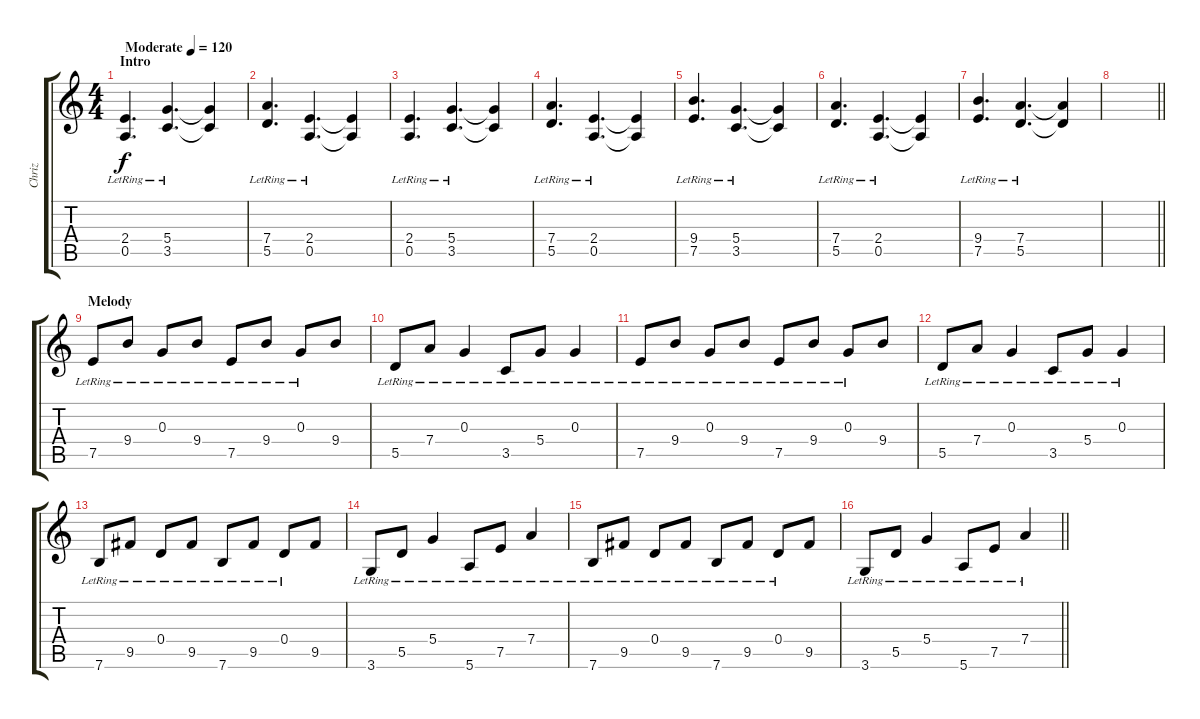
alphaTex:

\track ("Chriz" "Chriz") {instrument acousticguitarsteel}
\staff {score tabs}
\tuning (E4 B3 G3 D3 A2 E2) {hide}
\ts (4 4)
\section ("" "Intro")
\tempo (120 "Moderate")
\clef g2
\ks c
(2.4{lr} 0.5{lr}).4{d dy f instrument acousticguitarsteel} (5.4{lr} 3.5{lr}).4{d} (5.4{t} 3.5{t}).4 |
(7.4{lr} 5.5{lr}).4{d} (2.4{lr} 0.5{lr}).4{d} (2.4{t} 0.5{t}).4 |
(2.4{lr} 0.5{lr}).4{d} (5.4{lr} 3.5{lr}).4{d} (5.4{t} 3.5{t}).4 |
(7.4{lr} 5.5{lr}).4{d} (2.4{lr} 0.5{lr}).4{d} (2.4{t} 0.5{t}).4 |
(9.4{lr} 7.5{lr}).4{d} (5.4{lr} 3.5{lr}).4{d} (5.4{t} 3.5{t}).4 |
(7.4{lr} 5.5{lr}).4{d} (2.4{lr} 0.5{lr}).4{d} (2.4{t} 0.5{t}).4 |
(9.4{lr} 7.5{lr}).4{d} (7.4{lr} 5.5{lr}).4{d} (7.4{t} 5.5{t}).4 |
\barLineRight lightlight
|
\section ("" "Melody")
7.5{lr}.8 9.4{lr}.8 0.3{lr}.8 9.4{lr}.8 7.5{lr}.8 9.4{lr}.8 0.3{lr}.8 9.4.8 |
5.5{lr}.8 7.4{lr}.8 0.3{lr}.4 3.5{lr}.8 5.4{lr}.8 0.3{lr}.4 |
7.5{lr}.8 9.4{lr}.8 0.3{lr}.8 9.4{lr}.8 7.5{lr}.8 9.4{lr}.8 0.3{lr}.8 9.4.8 |
5.5{lr}.8 7.4{lr}.8 0.3{lr}.4 3.5{lr}.8 5.4{lr}.8 0.3{lr}.4 |
7.6{lr}.8 9.5{lr}.8 0.4{lr}.8 9.5{lr}.8 7.6{lr}.8 9.5{lr}.8 0.4{lr}.8 9.5.8 |
3.6{lr}.8 5.5{lr}.8 5.4{lr}.4 5.6{lr}.8 7.5{lr}.8 7.4{lr}.4 |
7.6{lr}.8 9.5{lr}.8 0.4{lr}.8 9.5{lr}.8 7.6{lr}.8 9.5{lr}.8 0.4{lr}.8 9.5.8 |
\barLineRight lightlight
3.6{lr}.8 5.5{lr}.8 5.4{lr}.4 5.6{lr}.8 7.5{lr}.8 7.4{lr}.4
